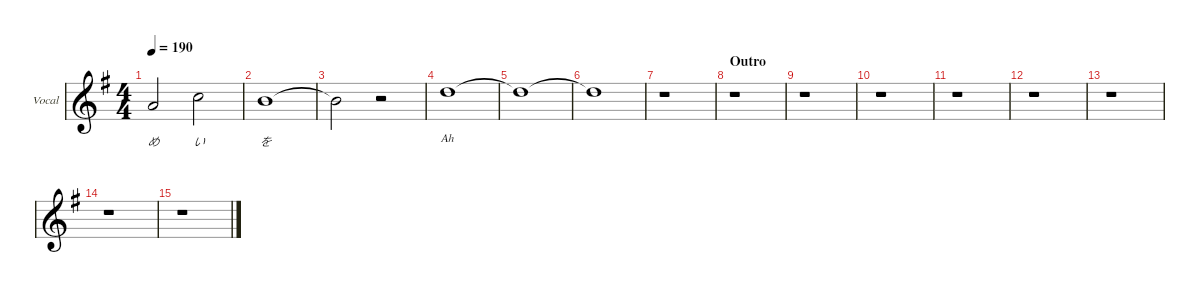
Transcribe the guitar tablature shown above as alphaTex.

\defaultSystemsLayout 4
\hideDynamics
\bracketExtendMode nobrackets
\firstSystemTrackNameOrientation horizontal
\track ("Vocal" "Vocal") {defaultSystemsLayout 4 mute instrument lead7fifths}
\staff {score}
\tuning (E4 B3 G3 D3 A2 E2)
\ts (4 4)
\tempo 190
\clef g2
\scale
0.238132
\ks g
10.2{acc forcenatural}.2{lyrics (0 "め") lyrics (1 "") lyrics (2 "") lyrics (3 "") lyrics (4 "") dy f} 8.1{acc forcenatural}.2{lyrics (0 "い") lyrics (1 "") lyrics (2 "") lyrics (3 "") lyrics (4 "")} |
\scale
0.238132 7.1{acc forcenatural}.1{lyrics (0 "を") lyrics (1 "") lyrics (2 "") lyrics (3 "") lyrics (4 "")} |
\scale
0.238132 7.1{t acc forcenatural}.2 r.2 |
\scale
0.2845 10.1{acc forcenatural}.1{lyrics (0 "Ah") lyrics (1 "") lyrics (2 "") lyrics (3 "") lyrics (4 "")} |
\scale
0.239237 10.1{t acc forcenatural}.1 |
\scale
0.238132 10.1{t acc forcenatural}.1 |
\scale
0.238131 r.1 |
\section ("" "Outro")
\scale
0.2845 r.1 |
\scale
0.239237 r.1 |
\scale
0.238132 r.1 |
\scale
0.238131 r.1 |
\scale
0.285605 r.1 |
\scale
0.238132 r.1 |
\scale
0.238132 r.1 |
\scale
0.238131 r.1
